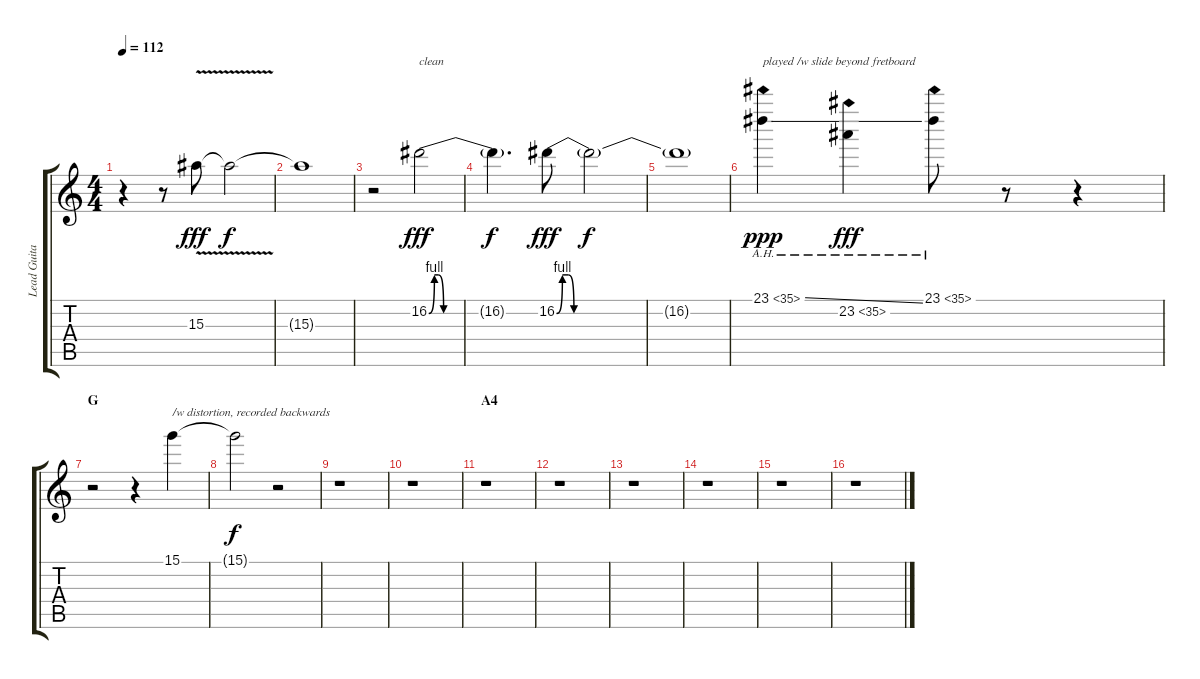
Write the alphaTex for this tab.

\track ("Lead Guitar 2" "Lead Guita") {instrument distortionguitar}
\staff {score tabs}
\tuning (E4 B3 G3 D3 A2 E2) {hide}
\ts (4 4)
\tempo 112
\clef g2
\ks c
r.4{dy fff} r.8 15.3{v}.8 15.3{t}.2{dy f} |
15.3{t}.1 |
r.2 16.2{be (custom 0 0 3 4 5 4 8 0 60 0)}.2{txt "clean" dy fff instrument electricguitarclean} |
16.2{t}.4{d dy f} 16.2{be (custom 0 0 2 4 4 4 6 0 45 0 60 0)}.8{dy fff} 16.2{t}.2{dy f} |
16.2{t}.1 |
23.1{ah 12 ss}.4{txt "played /w slide beyond fretboard" dy ppp} 23.2{ah 12}.4{dy fff} 23.1{ah 12}.8 r.8 r.4 |
\section ("" "G")
r.2 r.4 15.1.4{txt "/w distortion, recorded backwards" instrument distortionguitar} |
15.1{t}.2{dy f} r.2 |
r.1 |
r.1 |
\section ("" "A4")
r.1 |
r.1 |
r.1 |
r.1 |
r.1 |
r.1
